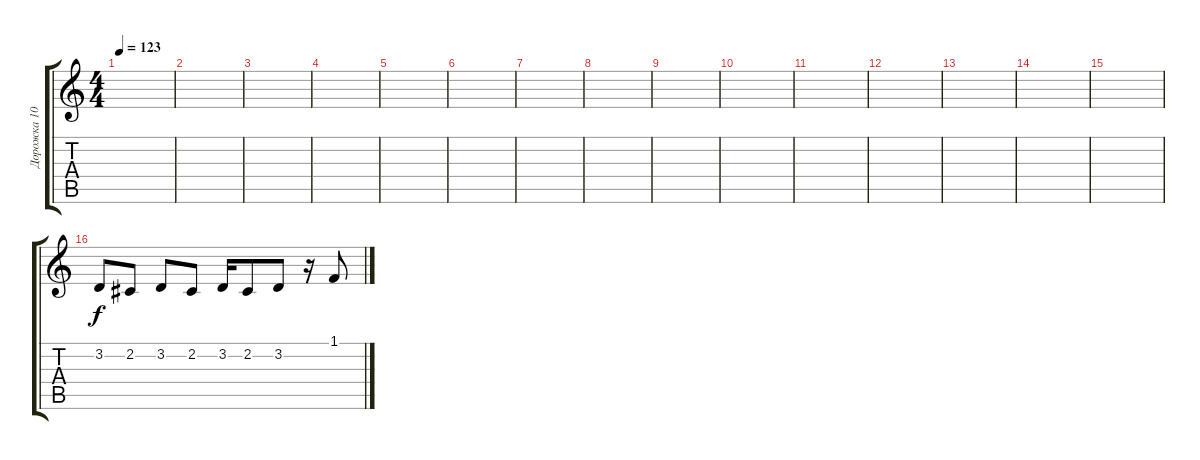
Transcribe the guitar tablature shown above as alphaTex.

\track ("Дорожка 10" "Дорожка 10") {instrument lead6voice}
\staff {score tabs}
\tuning (E4 B3 G3 D3 A2 E2) {hide}
\ts (4 4)
\tempo 123
\clef g2
\ks c
|
|
|
|
|
|
|
|
|
|
|
|
|
|
|
3.2.8 2.2.8 3.2.8 2.2.8 3.2.16 2.2.8 3.2.8 r.16 1.1.8
